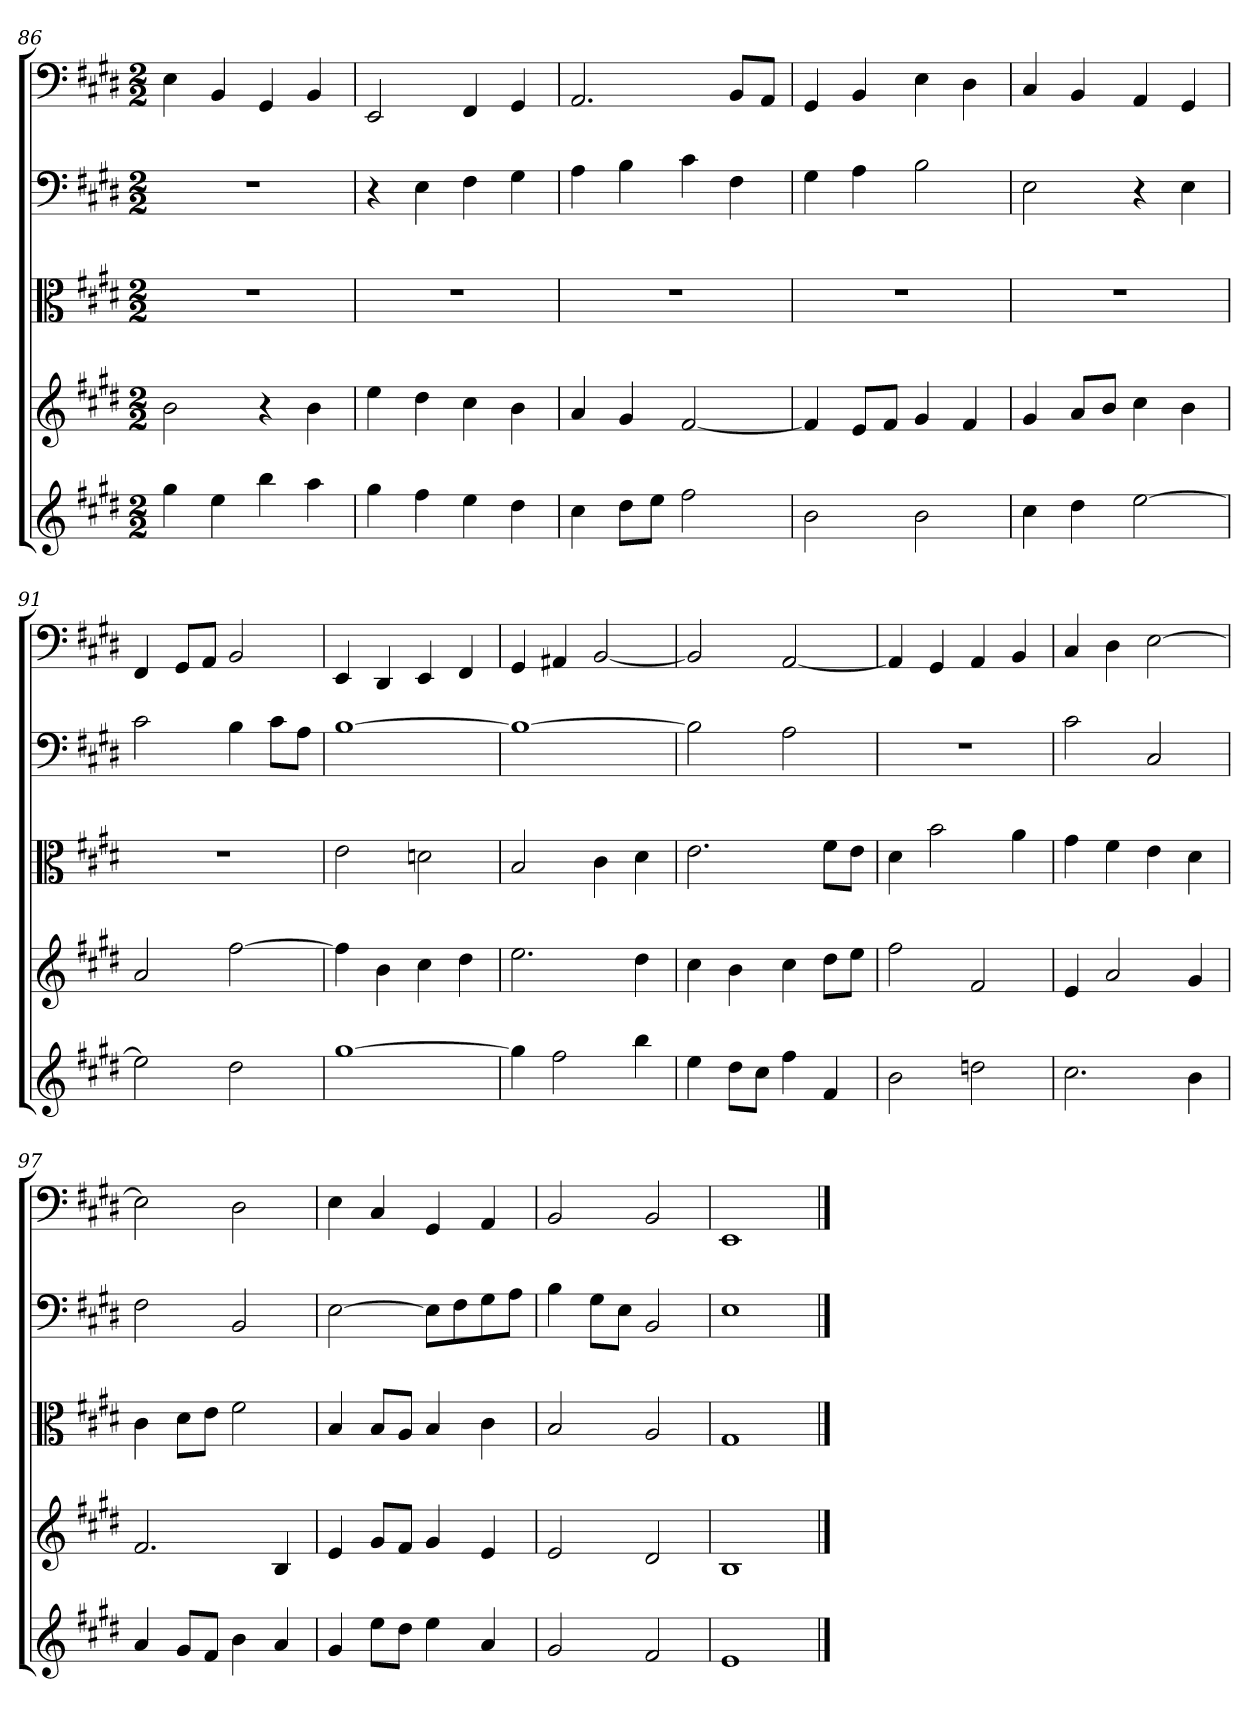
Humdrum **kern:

**kern	**kern	**kern	**kern	**kern
*part5	*part4	*part3	*part2	*part1
*staff5	*staff4	*staff3	*staff2	*staff1
*	*	*clefC3	*clefF4	*clefF4
*k[f#c#g#d#]	*k[f#c#g#d#]	*k[f#c#g#d#]	*k[f#c#g#d#]	*k[f#c#g#d#]
*E:	*E:	*E:	*E:	*E:
*M2/2	*M2/2	*M2/2	*M2/2	*M2/2
=86	=86	=86	=86	=86
4gg#	2b	1r	1r	4E
4ee	.	.	.	4BB
4bb	4r	.	.	4GG#
4aa	4b	.	.	4BB
=87	=87	=87	=87	=87
4gg#	4ee	1r	4r	2EE
4ff#	4dd#	.	4E	.
4ee	4cc#	.	4F#	4FF#
4dd#	4b	.	4G#	4GG#
=88	=88	=88	=88	=88
4cc#	4a	1r	4A	2.AA
8dd#L	4g#	.	4B	.
8eeJ	.	.	.	.
2ff#	[2f#	.	4c#	.
.	.	.	4F#	8BB/L
.	.	.	.	8AA/J
=89	=89	=89	=89	=89
2b	4f#]	1r	4G#	4GG#
.	8eL	.	4A	4BB
.	8f#J	.	.	.
2b	4g#	.	2B	4E
.	4f#	.	.	4D#
=90	=90	=90	=90	=90
4cc#	4g#	1r	2E	4C#
4dd#	8aL	.	.	4BB
.	8bJ	.	.	.
[2ee	4cc#	.	4r	4AA
.	4b	.	4E	4GG#
=91	=91	=91	=91	=91
2ee]	2a	1r	2c#	4FF#
.	.	.	.	8GG#/L
.	.	.	.	8AA/J
2dd#	[2ff#	.	4B	2BB
.	.	.	8c#\L	.
.	.	.	8A\J	.
=92	=92	=92	=92	=92
[1gg#	4ff#]	2e	[1B	4EE
.	4b	.	.	4DD#
.	4cc#	2dn	.	4EE
.	4dd#	.	.	4FF#
=93	=93	=93	=93	=93
4gg#]	2.ee	2B	1B_	4GG#
2ff#	.	.	.	4AA#X
.	.	4c#	.	[2BB
4bb	4dd#	4d#	.	.
=94	=94	=94	=94	=94
4ee	4cc#	2.e	2B]	2BB]
8dd#L	4b	.	.	.
8cc#J	.	.	.	.
4ff#	4cc#	.	2A	[2AA
4f#	8dd#L	8f#\L	.	.
.	8eeJ	8e\J	.	.
=95	=95	=95	=95	=95
2b	2ff#	4d#	1r	4AA]
.	.	2b	.	4GG#
2ddn	2f#	.	.	4AA
.	.	4a	.	4BB
=96	=96	=96	=96	=96
2.cc#	4e	4g#	2c#	4C#
.	2a	4f#	.	4D#
.	.	4e	2C#	[2E
4b	4g#	4d#	.	.
=97	=97	=97	=97	=97
4a	2.f#	4c#	2F#	2E]
8g#L	.	8d#\L	.	.
8f#J	.	8e\J	.	.
4b	.	2f#	2BB	2D#
4a	4B	.	.	.
=98	=98	=98	=98	=98
4g#	4e	4B	[2E	4E
8eeL	8g#L	8B/L	.	4C#
8dd#J	8f#J	8A/J	.	.
4ee	4g#	4B	8E\L]	4GG#
.	.	.	8F#\	.
4a	4e	4c#	8G#\	4AA
.	.	.	8A\J	.
=99	=99	=99	=99	=99
2g#	2e	2B	4B	2BB
.	.	.	8G#\L	.
.	.	.	8E\J	.
2f#	2d#	2A	2BB	2BB
=100	=100	=100	=100	=100
1e	1B	1G#	1E	1EE
==	==	==	==	==
*-	*-	*-	*-	*-
